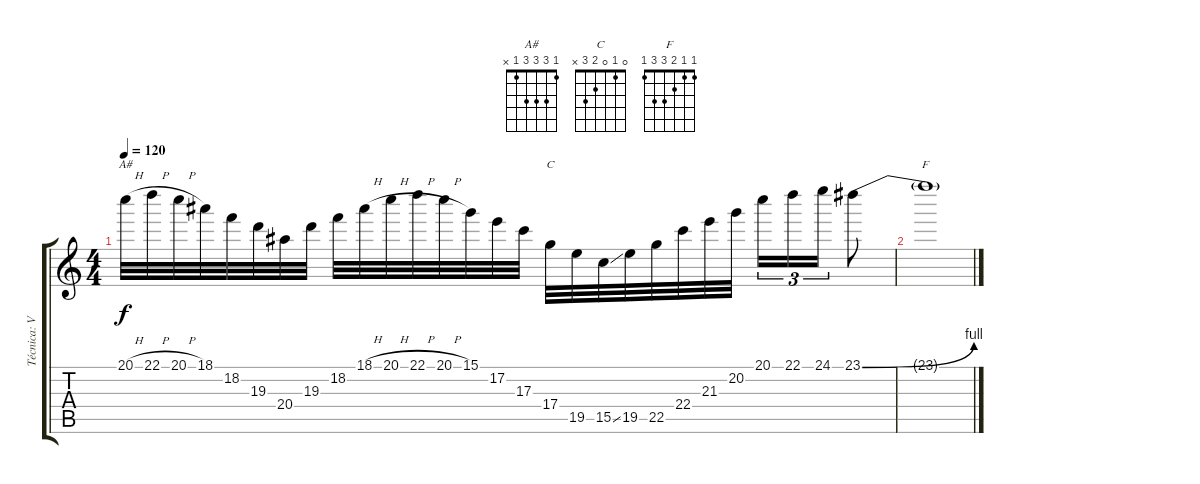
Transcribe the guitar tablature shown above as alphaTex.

\track ("Técnica: Voando com Aline!" "Técnica: V") {instrument overdrivenguitar}
\staff {score tabs}
\tuning (E4 B3 G3 D3 A2 E2) {hide}
\chord ("A#" 1 3 3 3 1 x)
\chord ("C" 0 1 0 2 3 x)
\chord ("F" 1 1 2 3 3 1)
\ts (4 4)
\tempo 120
\clef g2
\ks c
20.1{h}.32{ch "A#" dy f instrument overdrivenguitar} 22.1{h}.32 20.1{h}.32 18.1.32 18.2.32 19.3.32 20.4.32 19.3.32 18.2.32 18.1{h}.32 20.1{h}.32 22.1{h}.32 20.1{h}.32 15.1.32 17.2.32 17.3.32 17.4.32{ch "C"} 19.5.32 15.5{ss}.32 19.5.32 22.5.32 22.4.32 21.3.32 20.2.32 20.1.16{tu (3 2)} 22.1.16{tu (3 2)} 24.1.16{tu (3 2)} 23.1{be (bend 0 0 60 4)}.8 |
23.1{t}.1{ch "F"}
